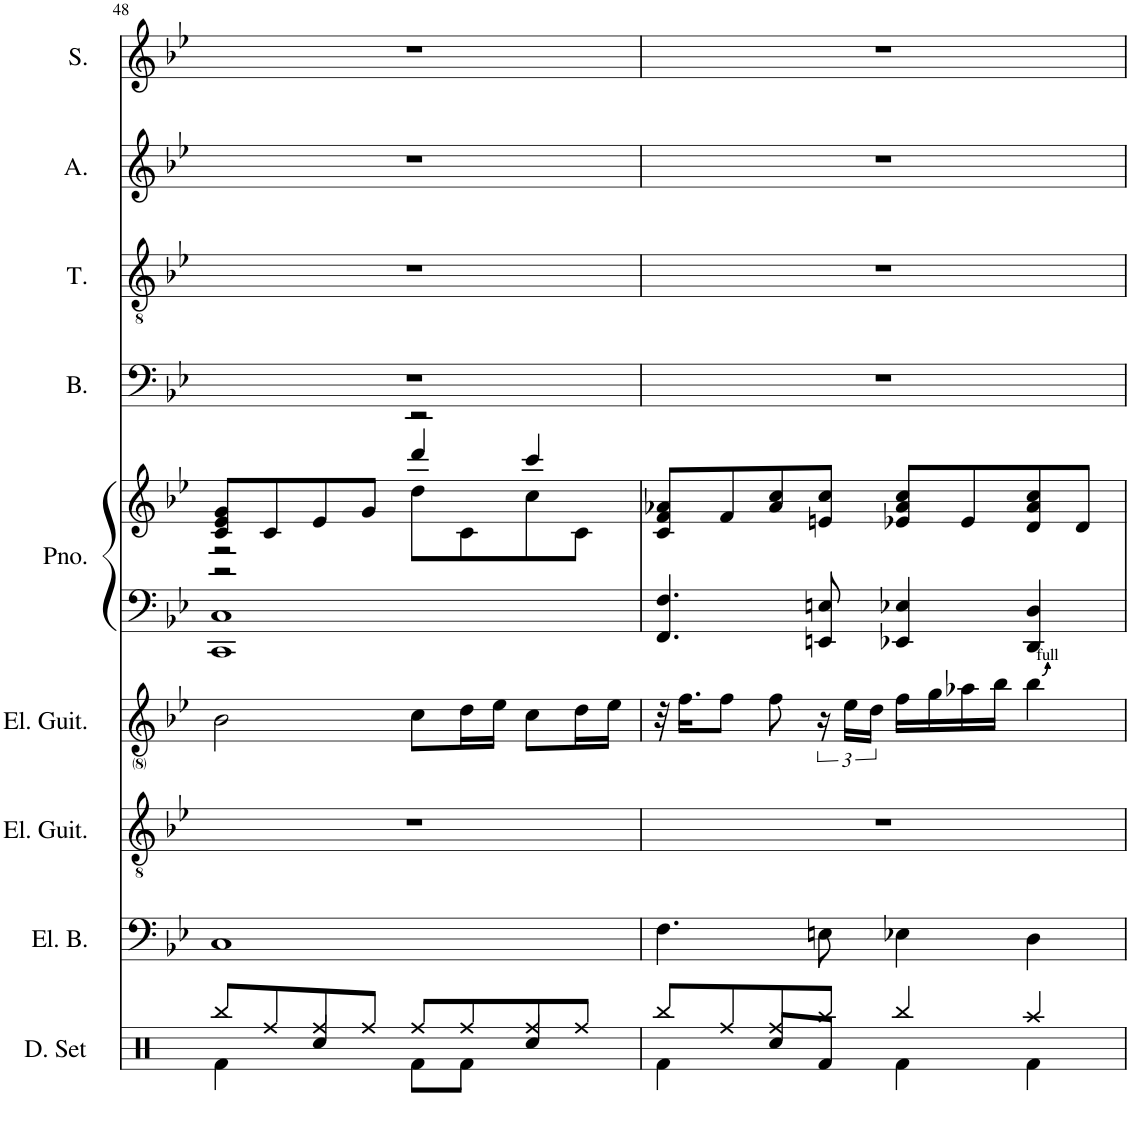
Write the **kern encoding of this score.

**kern	**kern	**kern	**kern	**kern	**kern	**kern	**kern	**kern	**kern
*part9	*part8	*part7	*part6	*part5	*part5	*part4	*part3	*part2	*part1
*staff10	*staff9	*staff8	*staff7	*staff6	*staff5	*staff4	*staff3	*staff2	*staff1
*I"Drumset	*I"Electric Bass	*I"Electric Guitar	*I"Electric Guitar	*I"Piano	*	*I"Bass	*I"Tenor	*I"Alto	*I"Soprano
*I'D. Set	*I'El. B.	*I'El. Guit.	*I'El. Guit.	*I'Pno.	*	*I'B.	*I'T.	*I'A.	*I'S.
!!LO:PB:g=z
*clefX	*clefF4	*clefGv2	*clefG2	*clefF4	*clefG2	*clefF4	*clefGv2	*clefG2	*clefG2
*	*Trd7c12	*	*	*	*	*	*	*	*
*k[]	*k[b-e-]	*k[b-e-]	*k[b-e-]	*k[b-e-]	*k[b-e-]	*k[b-e-]	*k[b-e-]	*k[b-e-]	*k[b-e-]
*M4/4	*M4/4	*M4/4	*M4/4	*M4/4	*M4/4	*M4/4	*M4/4	*M4/4	*M4/4
=48	=48	=48	=48	=48	=48	=48	=48	=48	=48
*^	*	*	*	*	*^	*	*	*	*
*	*	*	*	*	*	*	*^	*	*	*	*
8Rbb/L	4Rf\	1C	1r	2b-\	1CC 1C	8c/ 8e-/ 8g/L	2r	2r	1r	1r	1r	1r
8Rff/	.	.	.	.	.	8c/	.	.	.	.	.	.
8Rff/	4Rcc/	.	.	.	.	8e-/	.	.	.	.	.	.
8Rff/J	.	.	.	.	.	8g/J	.	.	.	.	.	.
8Rff/L	8Rf\L	.	.	8cc\L	.	2r	8dd\L	4ddd/	.	.	.	.
8Rff/	8Rf\J	.	.	16dd\L	.	.	8c\	.	.	.	.	.
.	.	.	.	16ee-\JJ	.	.	.	.	.	.	.	.
8Rff/	4Rcc/	.	.	8cc\L	.	.	8cc\	4ccc/	.	.	.	.
8Rff/J	.	.	.	16dd\L	.	.	8c\J	.	.	.	.	.
.	.	.	.	16ee-\JJ	.	.	.	.	.	.	.	.
*	*	*	*	*	*	*v	*v	*v	*	*	*	*
=49	=49	=49	=49	=49	=49	=49	=49	=49	=49	=49
8Rbb/L	4Rf\	4.F\	1r	32r	4.FF/ 4.F/	8c/ 8f/ 8a-X/L	1r	1r	1r	1r
.	.	.	.	16.ff\KL	.	.	.	.	.	.
8Rff/	.	.	.	8ff\J	.	8f/	.	.	.	.
8Rff/	8Rcc/L	.	.	8ff\	.	8a-/ 8cc/	.	.	.	.
8Raa/J	8Rf/J	8En\	.	24r	8EEn/ 8En/	8en/ 8cc/J	.	.	.	.
.	.	.	.	24ee-\LL	.	.	.	.	.	.
.	.	.	.	24dd\JJ	.	.	.	.	.	.
4Rbb/	4Rf\	4E-X\	.	16ff\LL	4EE-X/ 4E-X/	8e-X/ 8a-/ 8cc/L	.	.	.	.
.	.	.	.	16gg\	.	.	.	.	.	.
.	.	.	.	16aa-X\	.	8e-/	.	.	.	.
.	.	.	.	16bb-\JJ	.	.	.	.	.	.
4Raa/	4Rf\	4D\	.	4bb-\	4DD/ 4D/	8d/ 8a-/ 8cc/	.	.	.	.
.	.	.	.	.	.	8d/J	.	.	.	.
*v	*v	*	*	*	*	*	*	*	*	*
=	=	=	=	=	=	=	=	=	=
*-	*-	*-	*-	*-	*-	*-	*-	*-	*-
